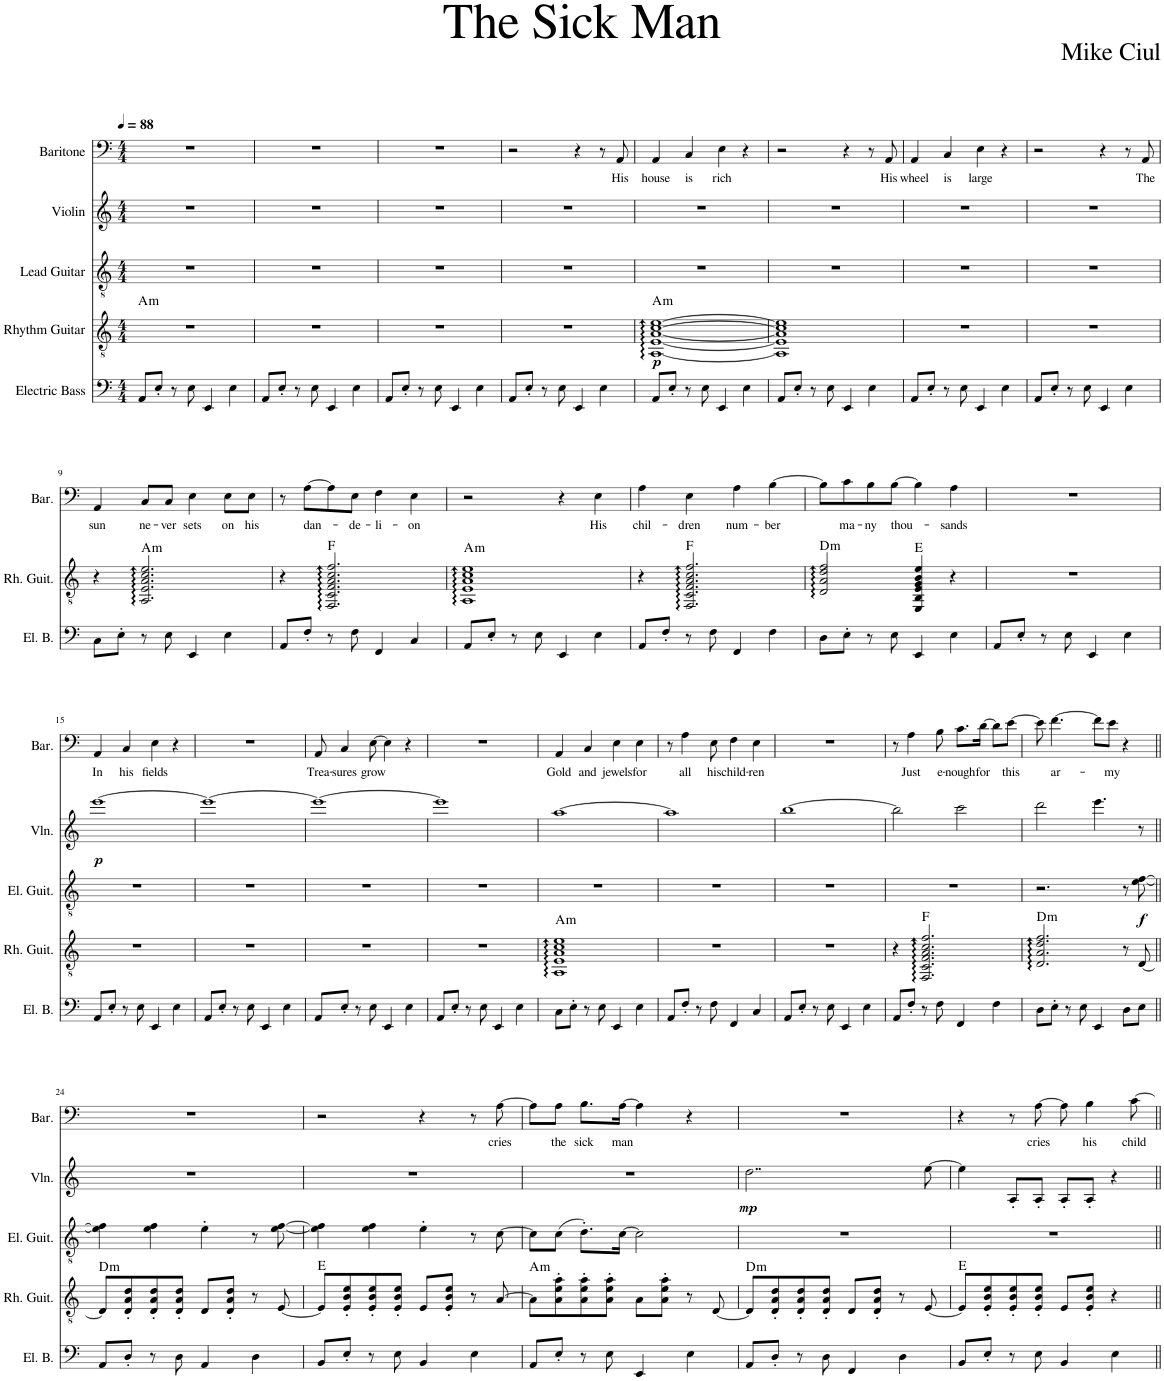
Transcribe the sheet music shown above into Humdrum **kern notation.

**kern	**kern	**dynam	**harte	**kern	**dynam	**kern	**dynam	**kern	**text
*part5	*part4	*part4	*part4	*part3	*part3	*part2	*part2	*part1	*part1
*staff5	*staff4	*staff4	*	*staff3	*staff3	*staff2	*staff2	*staff1	*staff1
*I"Electric Bass	*I"Rhythm Guitar	*	*	*I"Lead Guitar	*	*I"Violin	*	*I"Baritone	*
*I'El. B.	*I'Rh. Guit.	*	*	*	*	*I'Vln.	*	*I'Bar.	*
*clefF4	*clefGv2	*	*	*clefGv2	*	*clefG2	*	*clefF4	*
*Trd7c12	*	*	*	*	*	*	*	*	*
*k[]	*k[]	*	*	*k[]	*	*k[]	*	*k[]	*
*M4/4	*M4/4	*	*	*M4/4	*	*M4/4	*	*M4/4	*
=1	=1	=1	=1	=1	=1	=1	=1	=1	=1
!	!	!	!LO:H:kt=m	!	!	!	!	!	!
8AA/L	1r	.	A:min	1r	.	1r	.	1r	.
8E'/J	.	.	.	.	.	.	.	.	.
8r	.	.	.	.	.	.	.	.	.
8E\	.	.	.	.	.	.	.	.	.
4EE/	.	.	.	.	.	.	.	.	.
4E\	.	.	.	.	.	.	.	.	.
=2	=2	=2	=2	=2	=2	=2	=2	=2	=2
8AA/L	1r	.	.	1r	.	1r	.	1r	.
8E'/J	.	.	.	.	.	.	.	.	.
8r	.	.	.	.	.	.	.	.	.
8E\	.	.	.	.	.	.	.	.	.
4EE/	.	.	.	.	.	.	.	.	.
4E\	.	.	.	.	.	.	.	.	.
=3	=3	=3	=3	=3	=3	=3	=3	=3	=3
8AA/L	1r	.	.	1r	.	1r	.	1r	.
8E'/J	.	.	.	.	.	.	.	.	.
8r	.	.	.	.	.	.	.	.	.
8E\	.	.	.	.	.	.	.	.	.
4EE/	.	.	.	.	.	.	.	.	.
4E\	.	.	.	.	.	.	.	.	.
=4	=4	=4	=4	=4	=4	=4	=4	=4	=4
8AA/L	1r	.	.	1r	.	1r	.	2r	.
8E'/J	.	.	.	.	.	.	.	.	.
8r	.	.	.	.	.	.	.	.	.
8E\	.	.	.	.	.	.	.	.	.
4EE/	.	.	.	.	.	.	.	4r	.
4E\	.	.	.	.	.	.	.	8r	.
!	!	!	!	!	!	!	!	!	!LO:LY:b
.	.	.	.	.	.	.	.	8AA/	His
=5	=5	=5	=5	=5	=5	=5	=5	=5	=5
!	!	!LO:DY:b	!LO:H:kt=m	!	!	!	!	!	!LO:LY:b
8AA/L	[1AA [1E [1A [1c [1e	p	A:min	1r	.	1r	.	4AA/	house
8E'/J	.	.	.	.	.	.	.	.	.
!	!	!	!	!	!	!	!	!	!LO:LY:b
8r	.	.	.	.	.	.	.	4C/	is
8E\	.	.	.	.	.	.	.	.	.
!	!	!	!	!	!	!	!	!	!LO:LY:b
4EE/	.	.	.	.	.	.	.	4E\	rich
4E\	.	.	.	.	.	.	.	4r	.
=6	=6	=6	=6	=6	=6	=6	=6	=6	=6
8AA/L	1AA] 1E] 1A] 1c] 1e]	.	.	1r	.	1r	.	2r	.
8E'/J	.	.	.	.	.	.	.	.	.
8r	.	.	.	.	.	.	.	.	.
8E\	.	.	.	.	.	.	.	.	.
4EE/	.	.	.	.	.	.	.	4r	.
4E\	.	.	.	.	.	.	.	8r	.
!	!	!	!	!	!	!	!	!	!LO:LY:b
.	.	.	.	.	.	.	.	8AA/	His
=7	=7	=7	=7	=7	=7	=7	=7	=7	=7
!	!	!	!	!	!	!	!	!	!LO:LY:b
8AA/L	1r	.	.	1r	.	1r	.	4AA/	wheel
8E'/J	.	.	.	.	.	.	.	.	.
!	!	!	!	!	!	!	!	!	!LO:LY:b
8r	.	.	.	.	.	.	.	4C/	is
8E\	.	.	.	.	.	.	.	.	.
!	!	!	!	!	!	!	!	!	!LO:LY:b
4EE/	.	.	.	.	.	.	.	4E\	large
4E\	.	.	.	.	.	.	.	4r	.
=8	=8	=8	=8	=8	=8	=8	=8	=8	=8
8AA/L	1r	.	.	1r	.	1r	.	2r	.
8E'/J	.	.	.	.	.	.	.	.	.
8r	.	.	.	.	.	.	.	.	.
8E\	.	.	.	.	.	.	.	.	.
4EE/	.	.	.	.	.	.	.	4r	.
4E\	.	.	.	.	.	.	.	8r	.
!	!	!	!	!	!	!	!	!	!LO:LY:b
.	.	.	.	.	.	.	.	8AA/	The
!!LO:LB:g=z
=9	=9	=9	=9	=9	=9	=9	=9	=9	=9
!	!	!	!	!	!	!	!	!	!LO:LY:b
8C\L	4r	.	.	1r	.	1r	.	4AA/	sun
8E'\J	.	.	.	.	.	.	.	.	.
!	!	!	!LO:H:kt=m	!	!	!	!	!	!LO:LY:b
8r	2.AA/ 2.E/ 2.A/ 2.c/ 2.e/	.	A:min	.	.	.	.	8C/L	ne-
!	!	!	!	!	!	!	!	!	!LO:LY:b
8E\	.	.	.	.	.	.	.	8C/J	-ver
!	!	!	!	!	!	!	!	!	!LO:LY:b
4EE/	.	.	.	.	.	.	.	4E\	sets
!	!	!	!	!	!	!	!	!	!LO:LY:b
4E\	.	.	.	.	.	.	.	8E\L	on
!	!	!	!	!	!	!	!	!	!LO:LY:b
.	.	.	.	.	.	.	.	8E\J	his
=10	=10	=10	=10	=10	=10	=10	=10	=10	=10
8AA/L	4r	.	.	1r	.	1r	.	8r	.
!	!	!	!	!	!	!	!	!	!LO:LY:b
8F'/J	.	.	.	.	.	.	.	[8A\L	dan-
8r	2.FF/ 2.C/ 2.F/ 2.A/ 2.c/ 2.f/	.	F:maj	.	.	.	.	8A\]	.
!	!	!	!	!	!	!	!	!	!LO:LY:b
8F\	.	.	.	.	.	.	.	8E\J	-de-
!	!	!	!	!	!	!	!	!	!LO:LY:b
4FF/	.	.	.	.	.	.	.	4F\	-li-
!	!	!	!	!	!	!	!	!	!LO:LY:b
4C/	.	.	.	.	.	.	.	4E\	-on
=11	=11	=11	=11	=11	=11	=11	=11	=11	=11
!	!	!	!LO:H:kt=m	!	!	!	!	!	!
8AA/L	1AA 1E 1A 1c 1e	.	A:min	1r	.	1r	.	2r	.
8E'/J	.	.	.	.	.	.	.	.	.
8r	.	.	.	.	.	.	.	.	.
8E\	.	.	.	.	.	.	.	.	.
4EE/	.	.	.	.	.	.	.	4r	.
!	!	!	!	!	!	!	!	!	!LO:LY:b
4E\	.	.	.	.	.	.	.	4E\	His
=12	=12	=12	=12	=12	=12	=12	=12	=12	=12
!	!	!	!	!	!	!	!	!	!LO:LY:b
8AA/L	4r	.	.	1r	.	1r	.	4A\	chil-
8F'/J	.	.	.	.	.	.	.	.	.
!	!	!	!	!	!	!	!	!	!LO:LY:b
8r	2.FF/ 2.C/ 2.F/ 2.A/ 2.c/ 2.f/	.	F:maj	.	.	.	.	4E\	-dren
8F\	.	.	.	.	.	.	.	.	.
!	!	!	!	!	!	!	!	!	!LO:LY:b
4FF/	.	.	.	.	.	.	.	4A\	num-
!	!	!	!	!	!	!	!	!	!LO:LY:b
4F\	.	.	.	.	.	.	.	[4B\	-ber
=13	=13	=13	=13	=13	=13	=13	=13	=13	=13
!	!	!	!LO:H:kt=m	!	!	!	!	!	!
8D\L	2D/ 2A/ 2d/ 2f/	.	D:min	1r	.	1r	.	8B\L]	.
!	!	!	!	!	!	!	!	!	!LO:LY:b
8E'\J	.	.	.	.	.	.	.	8c\	ma-
!	!	!	!	!	!	!	!	!	!LO:LY:b
8r	.	.	.	.	.	.	.	8B\	-ny
!	!	!	!	!	!	!	!	!	!LO:LY:b
8E\	.	.	.	.	.	.	.	[8B\J	thou-
4EE/	4EE/ 4BB/ 4E/ 4Gn/ 4B/ 4e/	.	E:maj	.	.	.	.	4B\]	.
!	!	!	!	!	!	!	!	!	!LO:LY:b
4E\	4r	.	.	.	.	.	.	4A\	-sands
=14	=14	=14	=14	=14	=14	=14	=14	=14	=14
8AA/L	1r	.	.	1r	.	1r	.	1r	.
8E'/J	.	.	.	.	.	.	.	.	.
8r	.	.	.	.	.	.	.	.	.
8E\	.	.	.	.	.	.	.	.	.
4EE/	.	.	.	.	.	.	.	.	.
4E\	.	.	.	.	.	.	.	.	.
!!LO:LB:g=z
=15	=15	=15	=15	=15	=15	=15	=15	=15	=15
!	!	!	!	!	!	!	!LO:DY:b	!	!LO:LY:b
8AA/L	1r	.	.	1r	.	[1eee	p	4AA/	In
8E'/J	.	.	.	.	.	.	.	.	.
!	!	!	!	!	!	!	!	!	!LO:LY:b
8r	.	.	.	.	.	.	.	4C/	his
8E\	.	.	.	.	.	.	.	.	.
!	!	!	!	!	!	!	!	!	!LO:LY:b
4EE/	.	.	.	.	.	.	.	4E\	fields
4E\	.	.	.	.	.	.	.	4r	.
=16	=16	=16	=16	=16	=16	=16	=16	=16	=16
8AA/L	1r	.	.	1r	.	1eee_	.	1r	.
8E'/J	.	.	.	.	.	.	.	.	.
8r	.	.	.	.	.	.	.	.	.
8E\	.	.	.	.	.	.	.	.	.
4EE/	.	.	.	.	.	.	.	.	.
4E\	.	.	.	.	.	.	.	.	.
=17	=17	=17	=17	=17	=17	=17	=17	=17	=17
!	!	!	!	!	!	!	!	!	!LO:LY:b
8AA/L	1r	.	.	1r	.	1eee_	.	8AA/	Trea-
!	!	!	!	!	!	!	!	!	!LO:LY:b
8E'/J	.	.	.	.	.	.	.	4C/	-sures
8r	.	.	.	.	.	.	.	.	.
!	!	!	!	!	!	!	!	!	!LO:LY:b
8E\	.	.	.	.	.	.	.	[8E\	grow
4EE/	.	.	.	.	.	.	.	4E\]	.
4E\	.	.	.	.	.	.	.	4r	.
=18	=18	=18	=18	=18	=18	=18	=18	=18	=18
8AA/L	1r	.	.	1r	.	1eee]	.	1r	.
8E'/J	.	.	.	.	.	.	.	.	.
8r	.	.	.	.	.	.	.	.	.
8E\	.	.	.	.	.	.	.	.	.
4EE/	.	.	.	.	.	.	.	.	.
4E\	.	.	.	.	.	.	.	.	.
=19	=19	=19	=19	=19	=19	=19	=19	=19	=19
!	!	!	!LO:H:kt=m	!	!	!	!	!	!LO:LY:b
8C\L	1AA 1E 1A 1c 1e	.	A:min	1r	.	[1aa	.	4AA/	Gold
8E'\J	.	.	.	.	.	.	.	.	.
!	!	!	!	!	!	!	!	!	!LO:LY:b
8r	.	.	.	.	.	.	.	4C/	and
8E\	.	.	.	.	.	.	.	.	.
!	!	!	!	!	!	!	!	!	!LO:LY:b
4EE/	.	.	.	.	.	.	.	4E\	jewels
!	!	!	!	!	!	!	!	!	!LO:LY:b
4E\	.	.	.	.	.	.	.	4E\	for
=20	=20	=20	=20	=20	=20	=20	=20	=20	=20
8AA/L	1r	.	.	1r	.	1aa]	.	8r	.
!	!	!	!	!	!	!	!	!	!LO:LY:b
8F'/J	.	.	.	.	.	.	.	4A\	all
8r	.	.	.	.	.	.	.	.	.
!	!	!	!	!	!	!	!	!	!LO:LY:b
8F\	.	.	.	.	.	.	.	8E\	his
!	!	!	!	!	!	!	!	!	!LO:LY:b
4FF/	.	.	.	.	.	.	.	4F\	child-
!	!	!	!	!	!	!	!	!	!LO:LY:b
4C/	.	.	.	.	.	.	.	4E\	-ren
=21	=21	=21	=21	=21	=21	=21	=21	=21	=21
8AA/L	1r	.	.	1r	.	[1bb	.	1r	.
8E'/J	.	.	.	.	.	.	.	.	.
8r	.	.	.	.	.	.	.	.	.
8E\	.	.	.	.	.	.	.	.	.
4EE/	.	.	.	.	.	.	.	.	.
4E\	.	.	.	.	.	.	.	.	.
=22	=22	=22	=22	=22	=22	=22	=22	=22	=22
8AA/L	4r	.	.	1r	.	2bb\]	.	8r	.
!	!	!	!	!	!	!	!	!	!LO:LY:b
8F'/J	.	.	.	.	.	.	.	4A\	Just
8r	2.FF/ 2.C/ 2.F/ 2.A/ 2.c/ 2.f/	.	F:maj	.	.	.	.	.	.
!	!	!	!	!	!	!	!	!	!LO:LY:b
8F\	.	.	.	.	.	.	.	8B\	e-
!	!	!	!	!	!	!	!	!	!LO:LY:b
4FF/	.	.	.	.	.	2ccc\	.	8.c\L	-nough
!	!	!	!	!	!	!	!	!	!LO:LY:b
.	.	.	.	.	.	.	.	[16d\Jk	for
4F\	.	.	.	.	.	.	.	8d\L]	.
!	!	!	!	!	!	!	!	!	!LO:LY:b
.	.	.	.	.	.	.	.	[8e\J	this
=23	=23	=23	=23	=23	=23	=23	=23	=23	=23
!	!	!	!LO:H:kt=m	!	!	!	!	!	!
8D\L	2.D/ 2.A/ 2.d/ 2.f/	.	D:min	2.r	.	2ddd\	.	8e\]	.
!	!	!	!	!	!	!	!	!	!LO:LY:b
8E'\J	.	.	.	.	.	.	.	[4.f\	ar-
8r	.	.	.	.	.	.	.	.	.
8E\	.	.	.	.	.	.	.	.	.
4EE/	.	.	.	.	.	4.eee\	.	8f\L]	.
!	!	!	!	!	!	!	!	!	!LO:LY:b
.	.	.	.	.	.	.	.	8e\J	-my
8D\L	8r	.	.	8r	.	.	.	4r	.
!	!	!	!	!	!LO:DY:b	!	!	!	!
8E\J	[8D/	.	.	[8e\ [8f\	f	8r	.	.	.
!!LO:LB:g=z
=24||	=24||	=24||	=24||	=24||	=24||	=24||	=24||	=24||	=24||
!	!	!	!LO:H:kt=m	!	!	!	!	!	!
8AA/L	8D/L]	.	D:min	4e\] 4f\]	.	1r	.	1r	.
8D'/J	8D/' 8A/' 8d/'	.	.	.	.	.	.	.	.
8r	8D/' 8A/' 8d/'	.	.	4e\ 4f\	.	.	.	.	.
8D\	8D/' 8A/' 8d/'J	.	.	.	.	.	.	.	.
4AA/	8D/L	.	.	4e'\	.	.	.	.	.
.	8D/' 8A/' 8d/'J	.	.	.	.	.	.	.	.
4D\	8r	.	.	8r	.	.	.	.	.
.	[8E/	.	.	[8e\ [8f\	.	.	.	.	.
=25	=25	=25	=25	=25	=25	=25	=25	=25	=25
8BB/L	8E/L]	.	E:maj	4e\] 4f\]	.	1r	.	2r	.
8E'/J	8E/' 8B/' 8e/'	.	.	.	.	.	.	.	.
8r	8E/' 8B/' 8e/'	.	.	4e\ 4f\	.	.	.	.	.
8E\	8E/' 8B/' 8e/'J	.	.	.	.	.	.	.	.
4BB/	8E/L	.	.	4e'\	.	.	.	4r	.
.	8E/' 8B/' 8e/'J	.	.	.	.	.	.	.	.
4E\	8r	.	.	8r	.	.	.	8r	.
!	!	!	!	!	!	!	!	!	!LO:LY:b
.	[8A/	.	.	[8c\	.	.	.	[8A\	cries
=26	=26	=26	=26	=26	=26	=26	=26	=26	=26
!	!	!	!LO:H:kt=m	!	!	!	!	!	!
8AA/L	8A\L]	.	A:min	8c\L]	.	1r	.	8A\L]	.
!	!	!	!	!	!	!	!	!	!LO:LY:b
8E'/J	8A\' 8e\' 8a\'	.	.	(8c\J	.	.	.	8A\J	the
!	!	!	!	!	!	!	!	!	!LO:LY:b
8r	8A\' 8e\' 8a\'	.	.	8.d'\L)	.	.	.	8.B\L	sick
8E\	8A\' 8e\' 8a\'J	.	.	.	.	.	.	.	.
!	!	!	!	!	!	!	!	!	!LO:LY:b
.	.	.	.	[16c\Jk	.	.	.	[16A\Jk	man
4EE/	8A\L	.	.	2c\]	.	.	.	4A\]	.
.	8A\' 8e\' 8a\'J	.	.	.	.	.	.	.	.
4E\	8r	.	.	.	.	.	.	4r	.
.	[8D/	.	.	.	.	.	.	.	.
=27	=27	=27	=27	=27	=27	=27	=27	=27	=27
!	!	!	!LO:H:kt=m	!	!	!	!LO:DY:b	!	!
8AA/L	8D/L]	.	D:min	1r	.	2..dd\	mp	1r	.
8D'/J	8D/' 8A/' 8d/'	.	.	.	.	.	.	.	.
8r	8D/' 8A/' 8d/'	.	.	.	.	.	.	.	.
8D\	8D/' 8A/' 8d/'J	.	.	.	.	.	.	.	.
4FF/	8D/L	.	.	.	.	.	.	.	.
.	8D/' 8A/' 8d/'J	.	.	.	.	.	.	.	.
4D\	8r	.	.	.	.	.	.	.	.
.	[8E/	.	.	.	.	[8ee\	.	.	.
=28	=28	=28	=28	=28	=28	=28	=28	=28	=28
8BB/L	8E/L]	.	E:maj	1r	.	4ee\]	.	4r	.
8E'/J	8E/' 8B/' 8e/'	.	.	.	.	.	.	.	.
8r	8E/' 8B/' 8e/'	.	.	.	.	8A'/L	.	8r	.
!	!	!	!	!	!	!	!	!	!LO:LY:b
8E\	8E/' 8B/' 8e/'J	.	.	.	.	8A'/J	.	[8A\	cries
4BB/	8E/L	.	.	.	.	8A'/L	.	8A\]	.
!	!	!	!	!	!	!	!	!	!LO:LY:b
.	8E/' 8B/' 8e/'J	.	.	.	.	8A'/J	.	4B\	his
4E\	4r	.	.	.	.	4r	.	.	.
!	!	!	!	!	!	!	!	!	!LO:LY:b
.	.	.	.	.	.	.	.	[8c\	child
=||	=||	=||	=||	=||	=||	=||	=||	=||	=||
*-	*-	*-	*-	*-	*-	*-	*-	*-	*-
